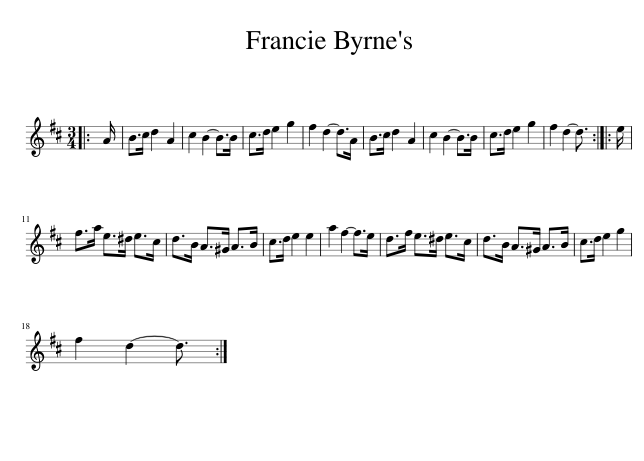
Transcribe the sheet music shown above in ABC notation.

X:1
L:1/8
M:3/4
I:linebreak $
K:D
V:1 treble
V:1
|: A/ | B>c d2 A2 | c2 B2- B>B | c>d e2 g2 | f2 d2- d>A | %5
 B>c d2 A2 | c2 B2- B>B | c>d e2 g2 | f2 d2- d3/2 :: e/ |$ %10
 f>a e>^d e>c | d>B A>^G A>B | c>d e2 e2 | a2 f2- f>e | d>f e>^d e>c | %15
 d>B A>^G A>B | c>d e2 g2 |$ f2 d2- d3/2 :| %18
